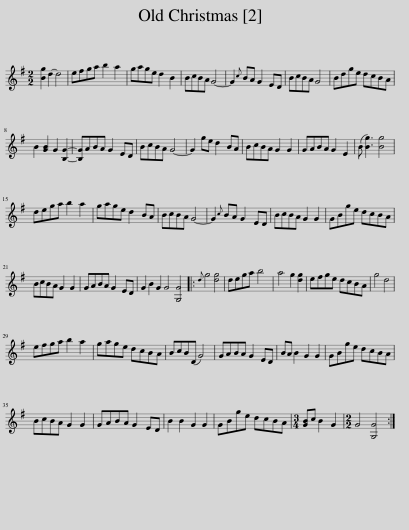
X:1
L:1/8
M:2/2
I:linebreak $
K:G
V:1 treble
V:1
 [Bg]2 d2- d4 | efga b2 a2 | gage d2 B2 | BcBA G4- | G2{c} BA G2 ED | %5
 BcBA G4 | Bdge dcBA |$ B2 [GB]2 G2 [B,G]2- | [B,G]ABA G2 ED | BcBA G4- | %10
 G2 ge d2 BA | BcBA G2 G2 | GABA G2 E2 | (B [Bg]3) [Bg]4 |$ dega b2 a2 | %15
 gage d2 BA | BcBA G4- | G2{c} BA G2 ED | BcBA G2 G2 | GBge dcBA |$ %20
 BcBA G2 G2 | GABA G2 ED | G2 B2 G2 G4 [G,G]4 |:{d} g4 [dg]4 | dega b4 | %25
 a4 g2 [dg]2 | efge dcBA | g4 d4 |$ efga b2 a2 | gage dcBA | %30
 BcB(D G4) | GABA G2 ED | BA B2 G2 G2 | GBge dcBA |$ BcBA G2 G2 | %35
 GABA G2 ED | B2 B2 G2 G2 | GBge dcBA |[M:3/4] [GB]c B2 G2 |[M:2/2] G4 [G,G]4 :| %40
